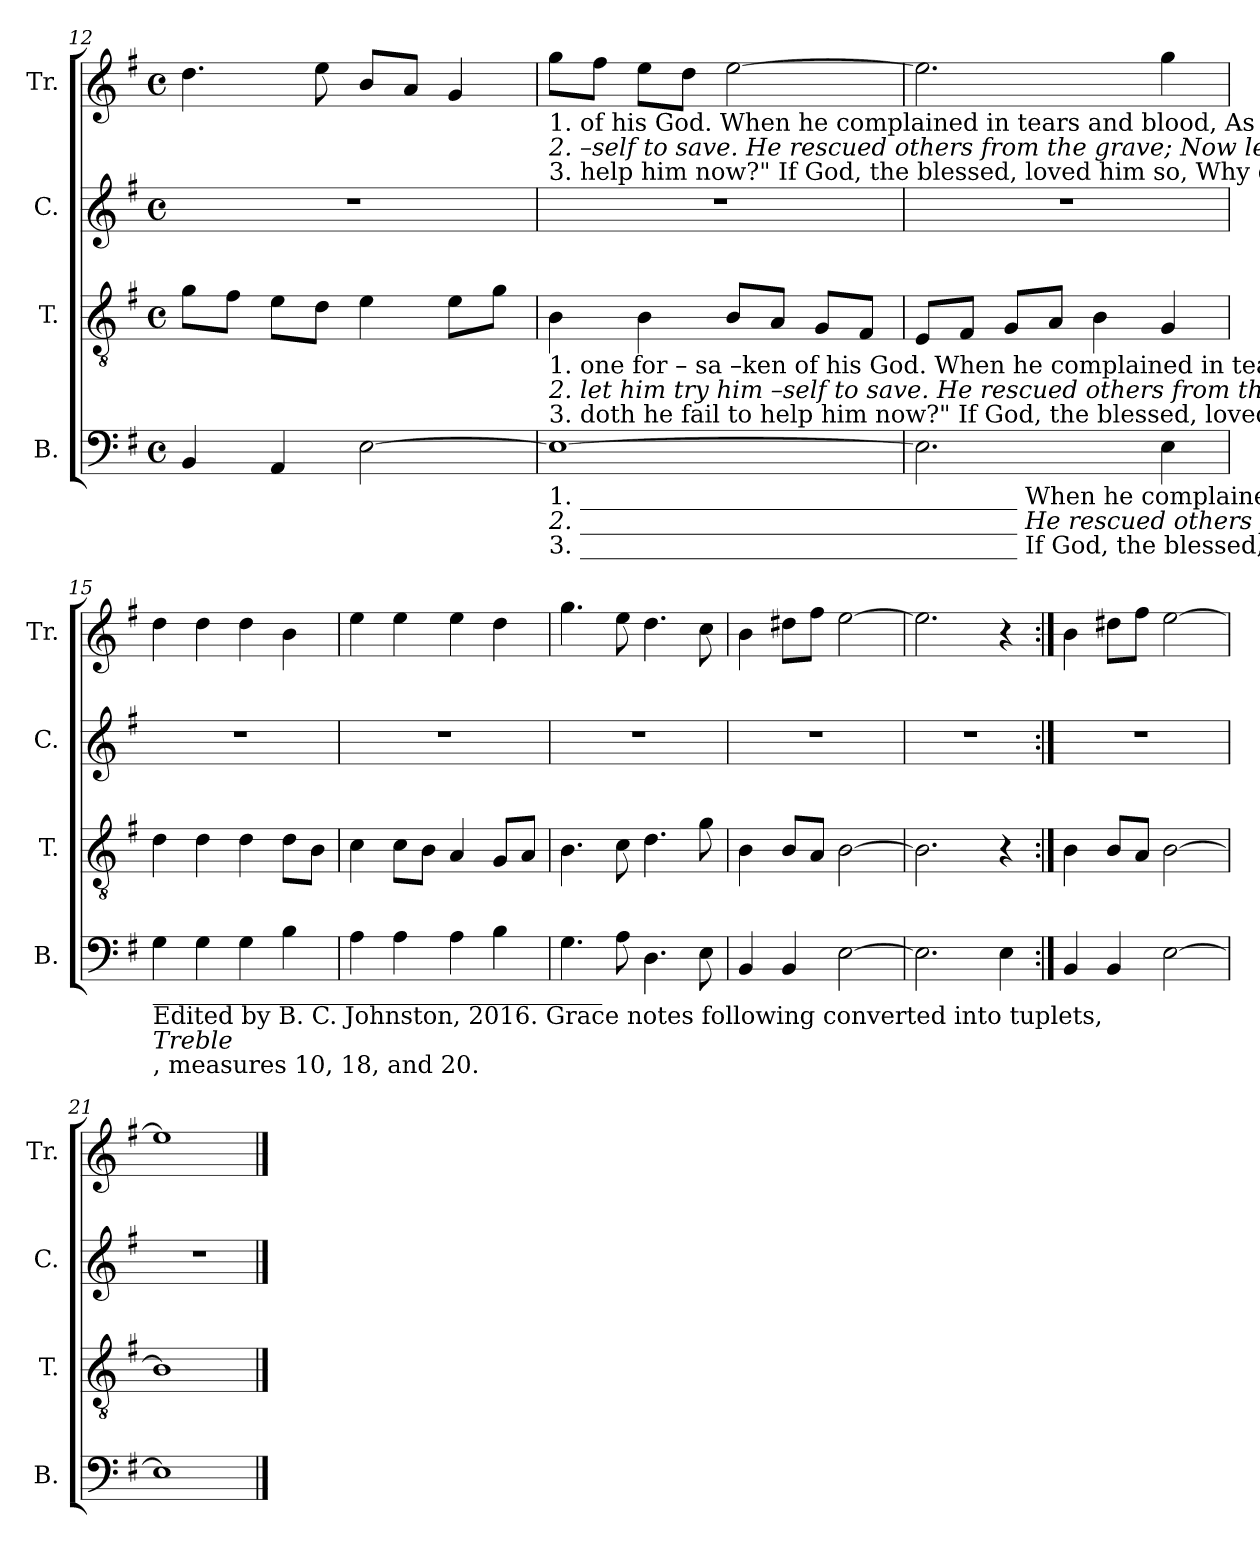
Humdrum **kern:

**kern	**kern	**kern	**kern
*part4	*part3	*part2	*part1
*staff4	*staff3	*staff2	*staff1
*I"B.	*I"T.	*I"C.	*I"Tr.
*I'B.	*I'T.	*I'C.	*I'Tr.
*clefF4	*clefGv2	*clefG2	*clefG2
*k[f#]	*k[f#]	*k[f#]	*k[f#]
*M4/4	*M4/4	*M4/4	*M4/4
*met(c)	*met(c)	*met(c)	*met(c)
=12	=12	=12	=12
4BB/	8g\L	1r	4.dd\
.	8f#\J	.	.
4AA/	8e\L	.	.
.	8d\J	.	8ee\
[2E\	4e\	.	8b/L
.	.	.	8a/J
.	8e\L	.	4g/
.	8g\J	.	.
!!LO:LB:g=z
=13	=13	=13	=13
!	!	!	!LO:TX:b:t=1.  of     his   God.                                When he complained in tears and blood, As one forsaken of his God.                         of    his   God.
!	!	!	!LO:TX:b:i:t=2. –self   to     save.                                 He   rescued others from the grave;  Now let him try himself to save.                         –self  to   save."
!	!	!	!LO:TX:b:t=3.  help  him  now?"                              If God, the blessed, loved him so,  Why doth he fail to help him now?"                    help him now?"
!	!LO:TX:b:t=1.  one  for – sa –ken   of   his God. When he complained in tears and blood, As one forsaken of his God.                        of    his   God.	!	!
!	!LO:TX:b:i:t=2.  let    him    try   him –self  to save.   He   rescued others from the grave;  Now let him try himself to save.                         –self  to   save."	!	!
!	!LO:TX:b:t=3.  doth  he   fail    to help him now?" If God, the blessed, loved him so,  Why doth he fail to help him now?"                    help him now?"	!	!
!LO:TX:b:t=1.  ____________________________________      When he complained in tears and blood, As one forsaken of his God.                         of    his   God.	!	!	!
!LO:TX:b:i:t=2.  ____________________________________         He   rescued others from the grave;  Now let him try himself to save.                         –self  to   save."	!	!	!
!LO:TX:b:t=3.  ____________________________________         If God, the blessed, loved him so,  Why doth he fail to help him now?"                    help him now?"	!	!	!
1E_	4B\	1r	8gg\L
.	.	.	8ff#\J
.	4B\	.	8ee\L
.	.	.	8dd\J
.	8B/L	.	[2ee\
.	8A/J	.	.
.	8G/L	.	.
.	8F#/J	.	.
=14	=14	=14	=14
2.E\]	8E/L	1r	2.ee\]
.	8F#/J	.	.
.	8G/L	.	.
.	8A/J	.	.
.	4B\	.	.
4E\	4G/	.	4gg\
=15	=15	=15	=15
!LO:TX:b:t=_____________________________________	!	!	!
!LO:TX:b:t=Edited by B. C. Johnston, 2016. Grace notes following converted into tuplets,	!	!	!
!LO:TX:b:i:t=Treble	!	!	!
!LO:TX:b:t=, measures 10, 18, and 20.	!	!	!
4G\	4d\	1r	4dd\
4G\	4d\	.	4dd\
4G\	4d\	.	4dd\
4B\	8d\L	.	4b\
.	8B\J	.	.
=16	=16	=16	=16
4A\	4c\	1r	4ee\
4A\	8c\L	.	4ee\
.	8B\J	.	.
4A\	4A/	.	4ee\
4B\	8G/L	.	4dd\
.	8A/J	.	.
=17	=17	=17	=17
4.G\	4.B\	1r	4.gg\
8A\	8c\	.	8ee\
4.D\	4.d\	.	4.dd\
8E\	8g\	.	8cc\
=18	=18	=18	=18
4BB/	4B\	1r	4b\
4BB/	8B/L	.	8dd#X\L
.	8A/J	.	8ff#\J
[2E\	[2B\	.	[2ee\
=19	=19	=19	=19
2.E\]	2.B\]	1r	2.ee\]
4E\	4r	.	4r
=20:|!	=20:|!	=20:|!	=20:|!
4BB/	4B\	1r	4b\
4BB/	8B/L	.	8dd#X\L
.	8A/J	.	8ff#\J
[2E\	[2B\	.	[2ee\
=21	=21	=21	=21
1E]	1B]	1r	1ee]
==	==	==	==
*-	*-	*-	*-
